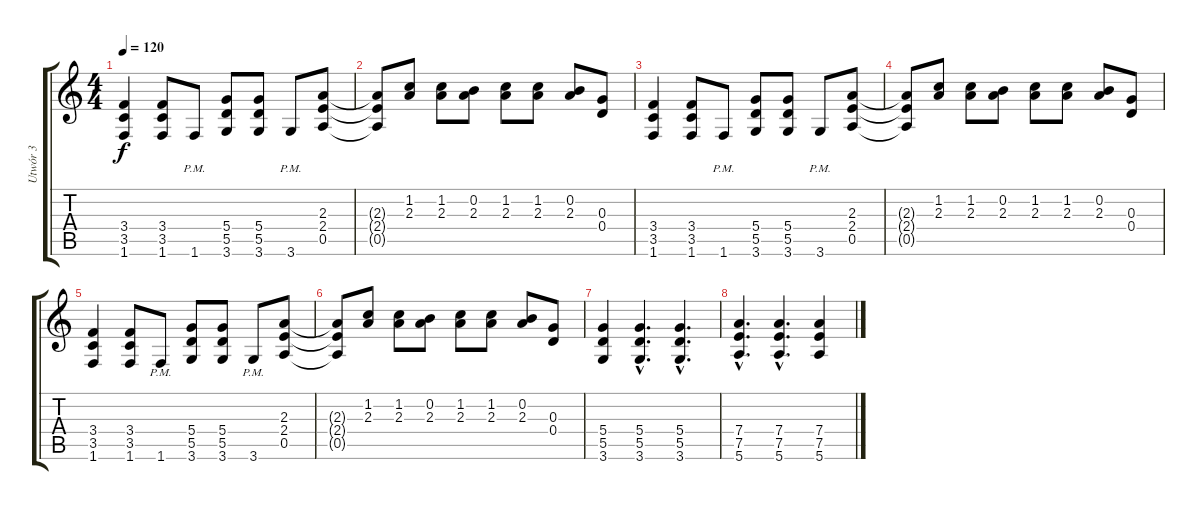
\track ("Utwór 3" "Utwór 3") {instrument distortionguitar}
\staff {score tabs}
\tuning (E4 B3 G3 D3 A2 E2) {hide}
\ts (4 4)
\tempo 120
\clef g2
\ks c
(3.4 3.5 1.6).4{dy f} (3.4 3.5 1.6).8 1.6{pm}.8 (5.4 5.5 3.6).8 (5.4 5.5 3.6).8 3.6{pm}.8 (2.3 2.4 0.5).8 |
(2.3{t} 2.4{t} 0.5{t}).8 (1.2 2.3).8 (1.2 2.3).8 (0.2 2.3).8 (1.2 2.3).8 (1.2 2.3).8 (0.2 2.3).8 (0.3 0.4).8 |
(3.4 3.5 1.6).4 (3.4 3.5 1.6).8 1.6{pm}.8 (5.4 5.5 3.6).8 (5.4 5.5 3.6).8 3.6{pm}.8 (2.3 2.4 0.5).8 |
(2.3{t} 2.4{t} 0.5{t}).8 (1.2 2.3).8 (1.2 2.3).8 (0.2 2.3).8 (1.2 2.3).8 (1.2 2.3).8 (0.2 2.3).8 (0.3 0.4).8 |
(3.4 3.5 1.6).4 (3.4 3.5 1.6).8 1.6{pm}.8 (5.4 5.5 3.6).8 (5.4 5.5 3.6).8 3.6{pm}.8 (2.3 2.4 0.5).8 |
(2.3{t} 2.4{t} 0.5{t}).8 (1.2 2.3).8 (1.2 2.3).8 (0.2 2.3).8 (1.2 2.3).8 (1.2 2.3).8 (0.2 2.3).8 (0.3 0.4).8 |
(5.4 5.5 3.6).4 (5.4{hac} 5.5{hac} 3.6{hac}).4{d} (5.4{hac} 5.5{hac} 3.6{hac}).4{d} |
(7.4{hac} 7.5{hac} 5.6{hac}).4{d} (7.4{hac} 7.5{hac} 5.6{hac}).4{d} (7.4 7.5 5.6).4
